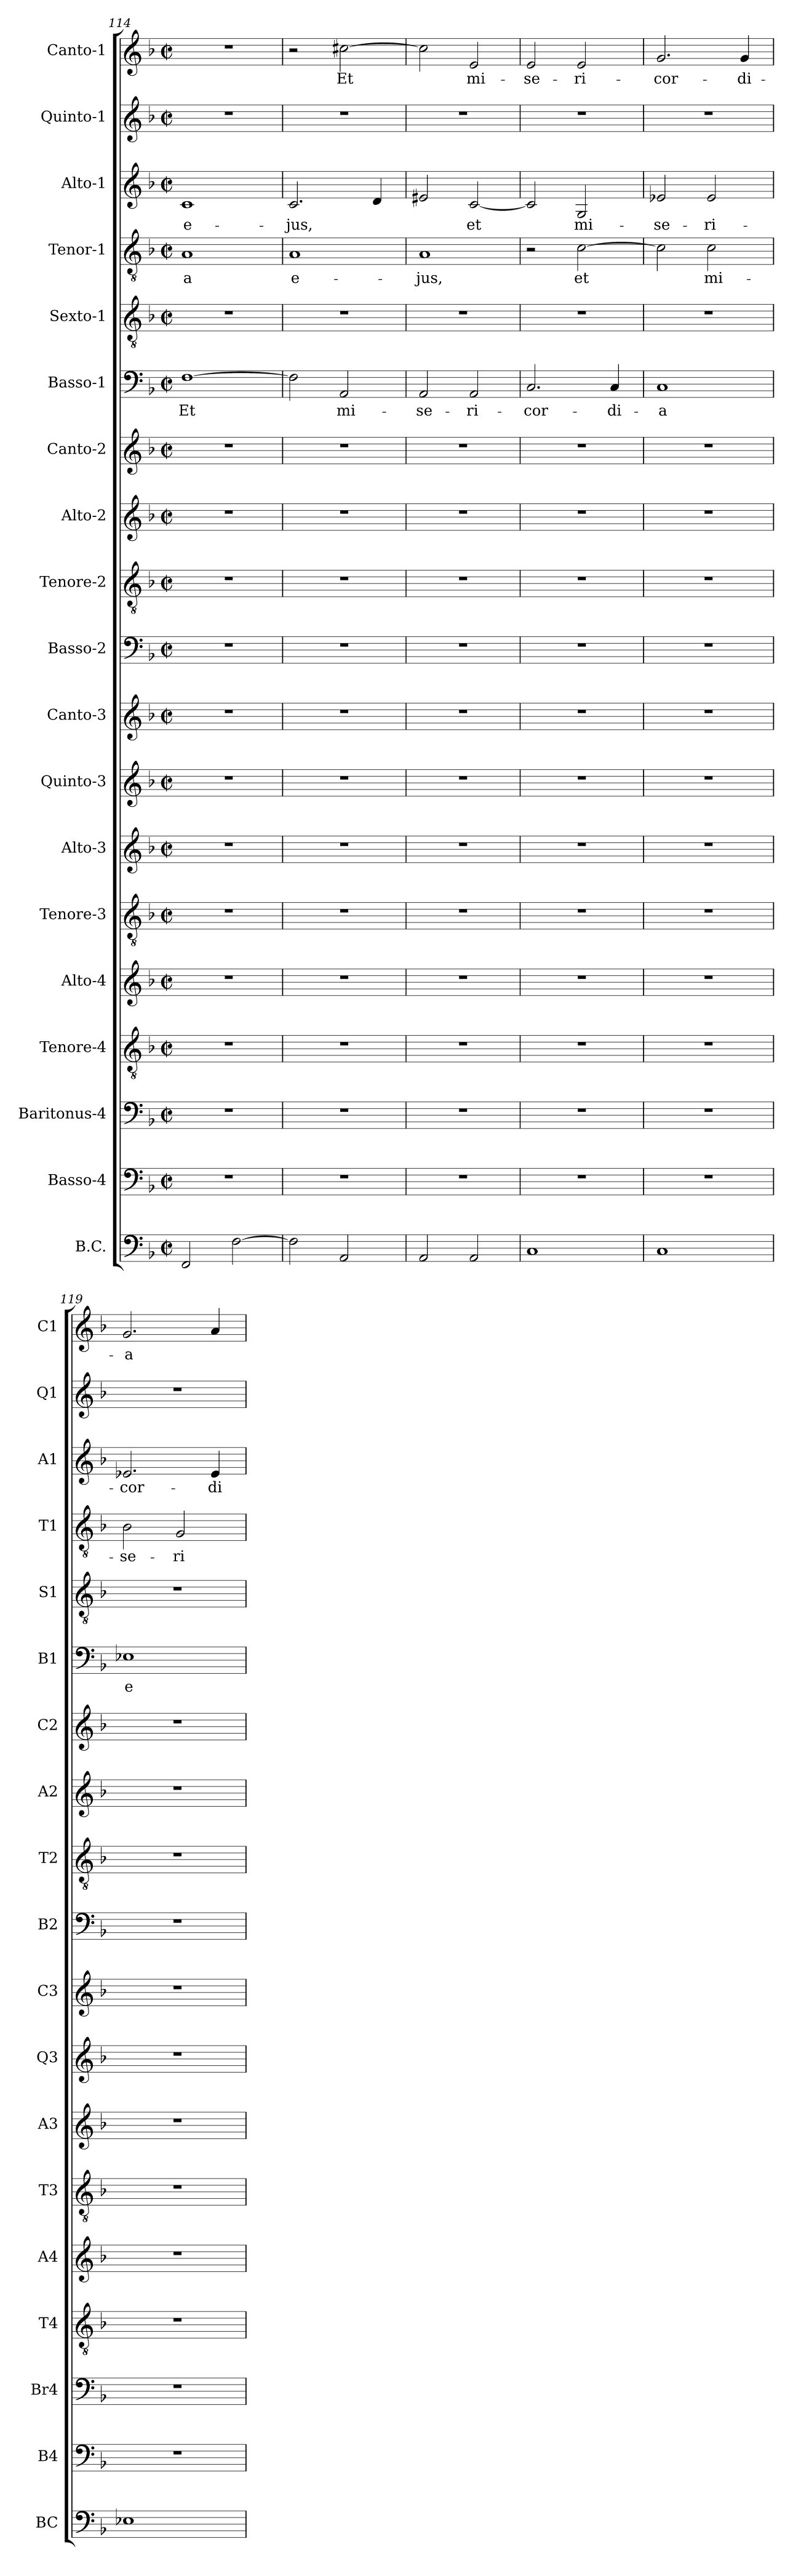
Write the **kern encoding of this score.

**kern	**kern	**kern	**kern	**kern	**kern	**kern	**kern	**kern	**kern	**kern	**kern	**kern	**kern	**text	**kern	**kern	**text	**kern	**text	**kern	**kern	**text
*part19	*part18	*part17	*part16	*part15	*part14	*part13	*part12	*part11	*part10	*part9	*part8	*part7	*part6	*part6	*part5	*part4	*part4	*part3	*part3	*part2	*part1	*part1
*staff19	*staff18	*staff17	*staff16	*staff15	*staff14	*staff13	*staff12	*staff11	*staff10	*staff9	*staff8	*staff7	*staff6	*staff6	*staff5	*staff4	*staff4	*staff3	*staff3	*staff2	*staff1	*staff1
*I"B.C.	*I"Basso-4	*I"Baritonus-4	*I"Tenore-4	*I"Alto-4	*I"Tenore-3	*I"Alto-3	*I"Quinto-3	*I"Canto-3	*I"Basso-2	*I"Tenore-2	*I"Alto-2	*I"Canto-2	*I"Basso-1	*	*I"Sexto-1	*I"Tenor-1	*	*I"Alto-1	*	*I"Quinto-1	*I"Canto-1	*
*I'BC	*I'B4	*I'Br4	*I'T4	*I'A4	*I'T3	*I'A3	*I'Q3	*I'C3	*I'B2	*I'T2	*I'A2	*I'C2	*I'B1	*	*I'S1	*I'T1	*	*I'A1	*	*I'Q1	*I'C1	*
*clefF4	*clefF4	*clefF4	*clefGv2	*clefG2	*clefGv2	*clefG2	*clefG2	*clefG2	*clefF4	*clefGv2	*clefG2	*clefG2	*clefF4	*	*clefGv2	*clefGv2	*	*clefG2	*	*clefG2	*clefG2	*
*k[b-]	*k[b-]	*k[b-]	*k[b-]	*k[b-]	*k[b-]	*k[b-]	*k[b-]	*k[b-]	*k[b-]	*k[b-]	*k[b-]	*k[b-]	*k[b-]	*	*k[b-]	*k[b-]	*	*k[b-]	*	*k[b-]	*k[b-]	*
*F:	*F:	*F:	*F:	*F:	*F:	*F:	*F:	*F:	*F:	*F:	*F:	*F:	*F:	*	*F:	*F:	*	*F:	*	*F:	*F:	*
*M2/2	*M2/2	*M2/2	*M2/2	*M2/2	*M2/2	*M2/2	*M2/2	*M2/2	*M2/2	*M2/2	*M2/2	*M2/2	*M2/2	*	*M2/2	*M2/2	*	*M2/2	*	*M2/2	*M2/2	*
*met(c|)	*met(c|)	*met(c|)	*met(c|)	*met(c|)	*met(c|)	*met(c|)	*met(c|)	*met(c|)	*met(c|)	*met(c|)	*met(c|)	*met(c|)	*met(c|)	*	*met(c|)	*met(c|)	*	*met(c|)	*	*met(c|)	*met(c|)	*
=114	=114	=114	=114	=114	=114	=114	=114	=114	=114	=114	=114	=114	=114	=114	=114	=114	=114	=114	=114	=114	=114	=114
!	!	!	!	!	!	!	!	!	!	!	!	!	!	!LO:LY:b	!	!	!LO:LY:b	!	!LO:LY:b	!	!	!
2FF/	1r	1r	1r	1r	1r	1r	1r	1r	1r	1r	1r	1r	[1F	Et	1r	1A	-a	1c	e-	1r	1r	.
[2F\	.	.	.	.	.	.	.	.	.	.	.	.	.	.	.	.	.	.	.	.	.	.
=115	=115	=115	=115	=115	=115	=115	=115	=115	=115	=115	=115	=115	=115	=115	=115	=115	=115	=115	=115	=115	=115	=115
!	!	!	!	!	!	!	!	!	!	!	!	!	!	!	!	!	!LO:LY:b	!	!LO:LY:b	!	!	!
2F\]	1r	1r	1r	1r	1r	1r	1r	1r	1r	1r	1r	1r	2F\]	.	1r	1A	e-	2.c/	-jus,	1r	2r	.
!	!	!	!	!	!	!	!	!	!	!	!	!	!	!LO:LY:b	!	!	!	!	!	!	!	!LO:LY:b
2AA/	.	.	.	.	.	.	.	.	.	.	.	.	2AA/	mi-	.	.	.	.	.	.	[2cc#X\	Et
.	.	.	.	.	.	.	.	.	.	.	.	.	.	.	.	.	.	4d/	.	.	.	.
=116	=116	=116	=116	=116	=116	=116	=116	=116	=116	=116	=116	=116	=116	=116	=116	=116	=116	=116	=116	=116	=116	=116
!	!	!	!	!	!	!	!	!	!	!	!	!	!	!LO:LY:b	!	!	!LO:LY:b	!	!	!	!	!
2AA/	1r	1r	1r	1r	1r	1r	1r	1r	1r	1r	1r	1r	2AA/	-se-	1r	1A	-jus,	2e#X/	.	1r	2cc#\]	.
!	!	!	!	!	!	!	!	!	!	!	!	!	!	!LO:LY:b	!	!	!	!	!LO:LY:b	!	!	!LO:LY:b
2AA/	.	.	.	.	.	.	.	.	.	.	.	.	2AA/	-ri-	.	.	.	[2c/	et	.	2e/	mi-
!!LO:LB:g=z
=117	=117	=117	=117	=117	=117	=117	=117	=117	=117	=117	=117	=117	=117	=117	=117	=117	=117	=117	=117	=117	=117	=117
!	!	!	!	!	!	!	!	!	!	!	!	!	!	!LO:LY:b	!	!	!	!	!	!	!	!LO:LY:b
1C	1r	1r	1r	1r	1r	1r	1r	1r	1r	1r	1r	1r	2.C/	-cor-	1r	2r	.	2c/]	.	1r	2e/	-se-
!	!	!	!	!	!	!	!	!	!	!	!	!	!	!	!	!	!LO:LY:b	!	!LO:LY:b	!	!	!LO:LY:b
.	.	.	.	.	.	.	.	.	.	.	.	.	.	.	.	[2c\	et	2G/	mi-	.	2e/	-ri-
!	!	!	!	!	!	!	!	!	!	!	!	!	!	!LO:LY:b	!	!	!	!	!	!	!	!
.	.	.	.	.	.	.	.	.	.	.	.	.	4C/	-di-	.	.	.	.	.	.	.	.
=118	=118	=118	=118	=118	=118	=118	=118	=118	=118	=118	=118	=118	=118	=118	=118	=118	=118	=118	=118	=118	=118	=118
!	!	!	!	!	!	!	!	!	!	!	!	!	!	!LO:LY:b	!	!	!	!	!LO:LY:b	!	!	!LO:LY:b
1C	1r	1r	1r	1r	1r	1r	1r	1r	1r	1r	1r	1r	1C	-a	1r	2c\]	.	2e-X/	-se-	1r	2.g/	-cor-
!	!	!	!	!	!	!	!	!	!	!	!	!	!	!	!	!	!LO:LY:b	!	!LO:LY:b	!	!	!
.	.	.	.	.	.	.	.	.	.	.	.	.	.	.	.	2c\	mi-	2e-/	-ri-	.	.	.
!	!	!	!	!	!	!	!	!	!	!	!	!	!	!	!	!	!	!	!	!	!	!LO:LY:b
.	.	.	.	.	.	.	.	.	.	.	.	.	.	.	.	.	.	.	.	.	4g/	-di-
=119	=119	=119	=119	=119	=119	=119	=119	=119	=119	=119	=119	=119	=119	=119	=119	=119	=119	=119	=119	=119	=119	=119
!	!	!	!	!	!	!	!	!	!	!	!	!	!	!LO:LY:b	!	!	!LO:LY:b	!	!LO:LY:b	!	!	!LO:LY:b
1E-X	1r	1r	1r	1r	1r	1r	1r	1r	1r	1r	1r	1r	1E-X	e-	1r	2B-\	-se-	2.e-X/	-cor-	1r	2.g/	-a
!	!	!	!	!	!	!	!	!	!	!	!	!	!	!	!	!	!LO:LY:b	!	!	!	!	!
.	.	.	.	.	.	.	.	.	.	.	.	.	.	.	.	2G/	-ri-	.	.	.	.	.
!	!	!	!	!	!	!	!	!	!	!	!	!	!	!	!	!	!	!	!LO:LY:b	!	!	!
.	.	.	.	.	.	.	.	.	.	.	.	.	.	.	.	.	.	4e-/	-di-	.	4a/	.
=	=	=	=	=	=	=	=	=	=	=	=	=	=	=	=	=	=	=	=	=	=	=
*-	*-	*-	*-	*-	*-	*-	*-	*-	*-	*-	*-	*-	*-	*-	*-	*-	*-	*-	*-	*-	*-	*-
